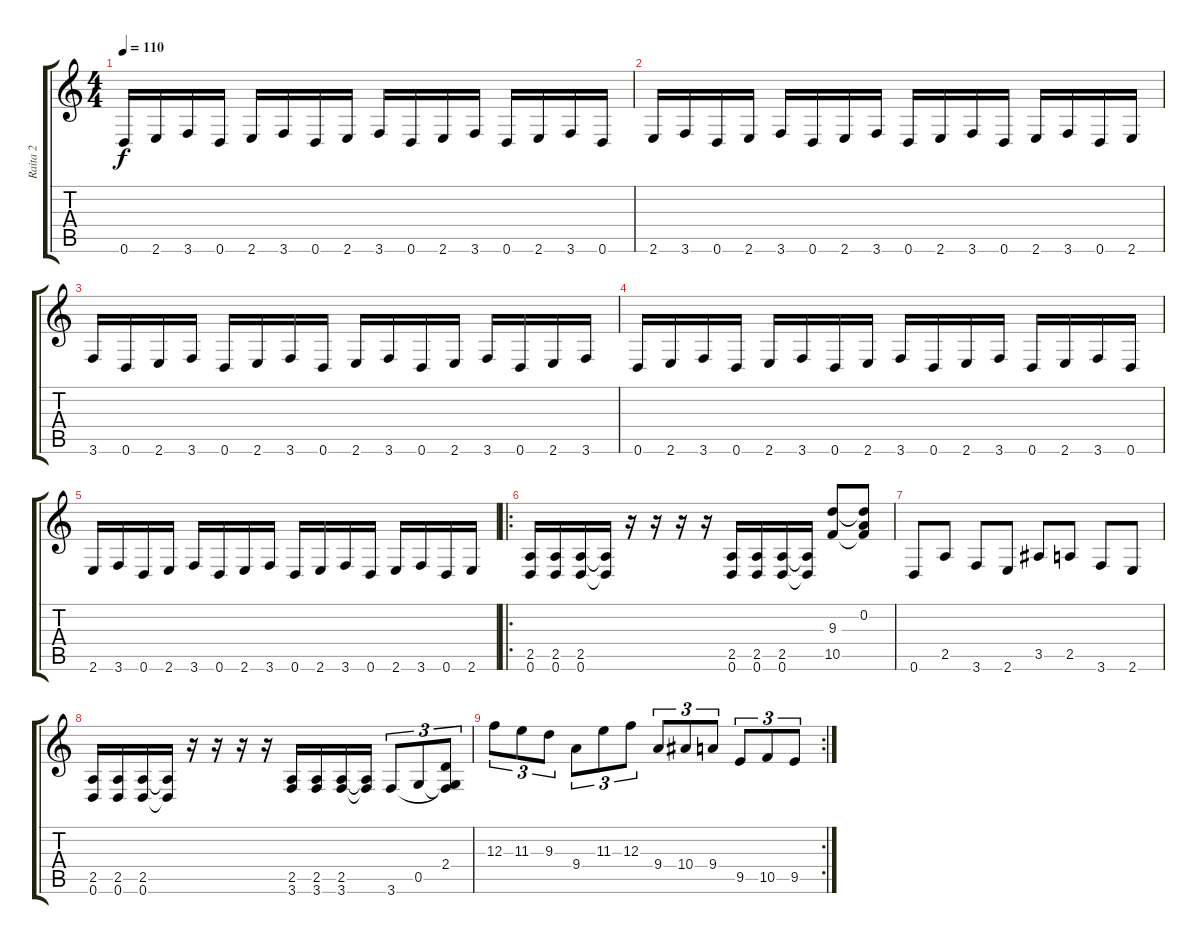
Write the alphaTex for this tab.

\track ("Raita 2" "Raita 2") {instrument distortionguitar}
\staff {score tabs}
\tuning (D4 A3 F3 C3 G2 D2) {hide}
\ts (4 4)
\tempo 110
\clef g2
\ks c
0.6.16{dy f} 2.6.16 3.6.16 0.6.16 2.6.16 3.6.16 0.6.16 2.6.16 3.6.16 0.6.16 2.6.16 3.6.16 0.6.16 2.6.16 3.6.16 0.6.16 |
2.6.16 3.6.16 0.6.16 2.6.16 3.6.16 0.6.16 2.6.16 3.6.16 0.6.16 2.6.16 3.6.16 0.6.16 2.6.16 3.6.16 0.6.16 2.6.16 |
3.6.16 0.6.16 2.6.16 3.6.16 0.6.16 2.6.16 3.6.16 0.6.16 2.6.16 3.6.16 0.6.16 2.6.16 3.6.16 0.6.16 2.6.16 3.6.16 |
0.6.16 2.6.16 3.6.16 0.6.16 2.6.16 3.6.16 0.6.16 2.6.16 3.6.16 0.6.16 2.6.16 3.6.16 0.6.16 2.6.16 3.6.16 0.6.16 |
2.6.16 3.6.16 0.6.16 2.6.16 3.6.16 0.6.16 2.6.16 3.6.16 0.6.16 2.6.16 3.6.16 0.6.16 2.6.16 3.6.16 0.6.16 2.6.16 |
\ro
(2.5 0.6).16 (2.5 0.6).16 (2.5 0.6).16 (2.5{t} 0.6{t}).16 r.16 r.16 r.16 r.16 (2.5 0.6).16 (2.5 0.6).16 (2.5 0.6).16 (2.5{t} 0.6{t}).16 (9.3 10.5).8 (0.2 9.3{t} 10.5{t}).8 |
0.6.8 2.5.8 3.6.8 2.6.8 3.5.8 2.5.8 3.6.8 2.6.8 |
(2.5 0.6).16 (2.5 0.6).16 (2.5 0.6).16 (2.5{t} 0.6{t}).16 r.16 r.16 r.16 r.16 (2.5 3.6).16 (2.5 3.6).16 (2.5 3.6).16 (2.5{t} 3.6{t}).16 3.6.8{tu (3 2)} 0.5.8{tu (3 2)} (2.4 0.5{t} 3.6{t}).8{tu (3 2)} |
\rc 2
12.3.8{tu (3 2)} 11.3.8{tu (3 2)} 9.3.8{tu (3 2)} 9.4.8{tu (3 2)} 11.3.8{tu (3 2)} 12.3.8{tu (3 2)} 9.4.8{tu (3 2)} 10.4.8{tu (3 2)} 9.4.8{tu (3 2)} 9.5.8{tu (3 2)} 10.5.8{tu (3 2)} 9.5.8{tu (3 2)}
